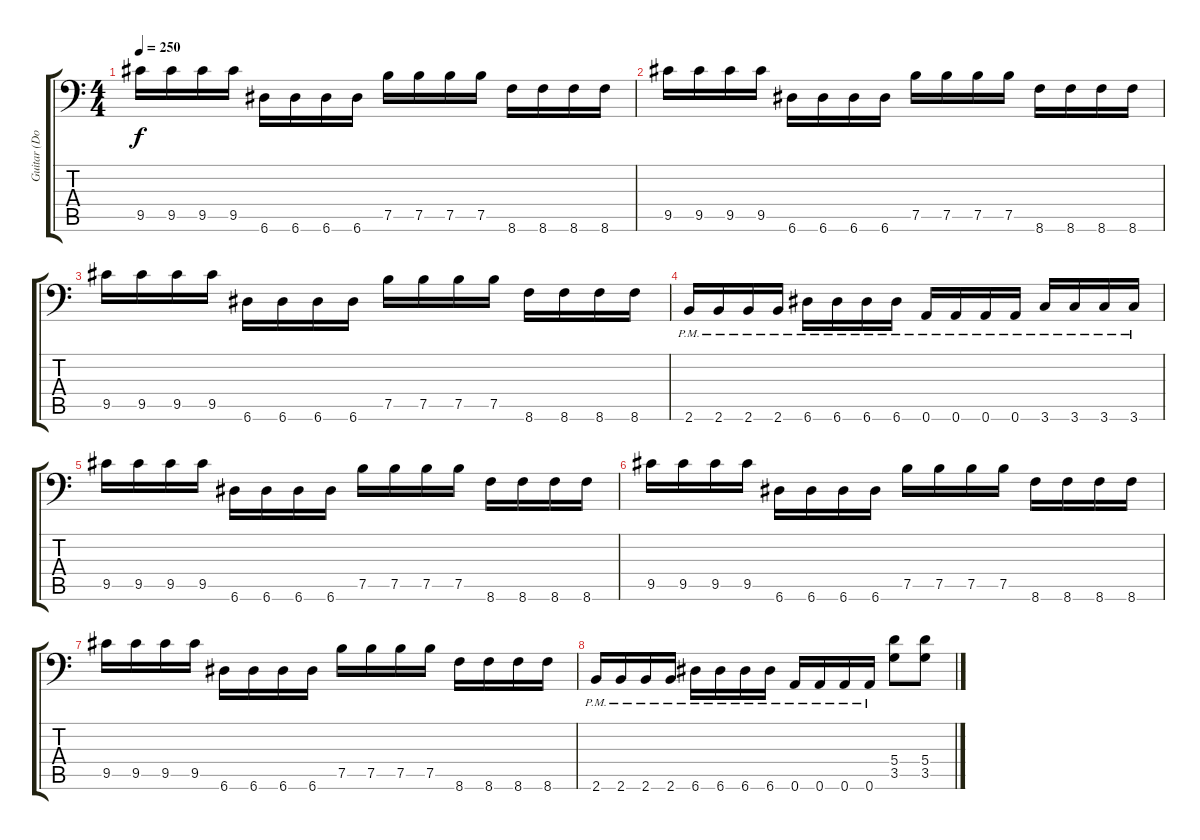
\track ("Guitar (Doubled)" "Guitar (Do") {instrument overdrivenguitar}
\staff {score tabs}
\tuning (A3 G3 D3 A2 E2 A1) {hide}
\ts (4 4)
\tempo 250
\clef f4
\ks c
9.5.16{dy f} 9.5.16 9.5.16 9.5.16 6.6.16 6.6.16 6.6.16 6.6.16 7.5.16 7.5.16 7.5.16 7.5.16 8.6.16 8.6.16 8.6.16 8.6.16 |
9.5.16 9.5.16 9.5.16 9.5.16 6.6.16 6.6.16 6.6.16 6.6.16 7.5.16 7.5.16 7.5.16 7.5.16 8.6.16 8.6.16 8.6.16 8.6.16 |
9.5.16 9.5.16 9.5.16 9.5.16 6.6.16 6.6.16 6.6.16 6.6.16 7.5.16 7.5.16 7.5.16 7.5.16 8.6.16 8.6.16 8.6.16 8.6.16 |
2.6{pm}.16 2.6{pm}.16 2.6{pm}.16 2.6{pm}.16 6.6{pm}.16 6.6{pm}.16 6.6{pm}.16 6.6{pm}.16 0.6{pm}.16 0.6{pm}.16 0.6{pm}.16 0.6{pm}.16 3.6{pm}.16 3.6{pm}.16 3.6{pm}.16 3.6{pm}.16 |
9.5.16 9.5.16 9.5.16 9.5.16 6.6.16 6.6.16 6.6.16 6.6.16 7.5.16 7.5.16 7.5.16 7.5.16 8.6.16 8.6.16 8.6.16 8.6.16 |
9.5.16 9.5.16 9.5.16 9.5.16 6.6.16 6.6.16 6.6.16 6.6.16 7.5.16 7.5.16 7.5.16 7.5.16 8.6.16 8.6.16 8.6.16 8.6.16 |
9.5.16 9.5.16 9.5.16 9.5.16 6.6.16 6.6.16 6.6.16 6.6.16 7.5.16 7.5.16 7.5.16 7.5.16 8.6.16 8.6.16 8.6.16 8.6.16 |
2.6{pm}.16 2.6{pm}.16 2.6{pm}.16 2.6{pm}.16 6.6{pm}.16 6.6{pm}.16 6.6{pm}.16 6.6{pm}.16 0.6{pm}.16 0.6{pm}.16 0.6{pm}.16 0.6{pm}.16 (5.4 3.5).8 (5.4 3.5).8
